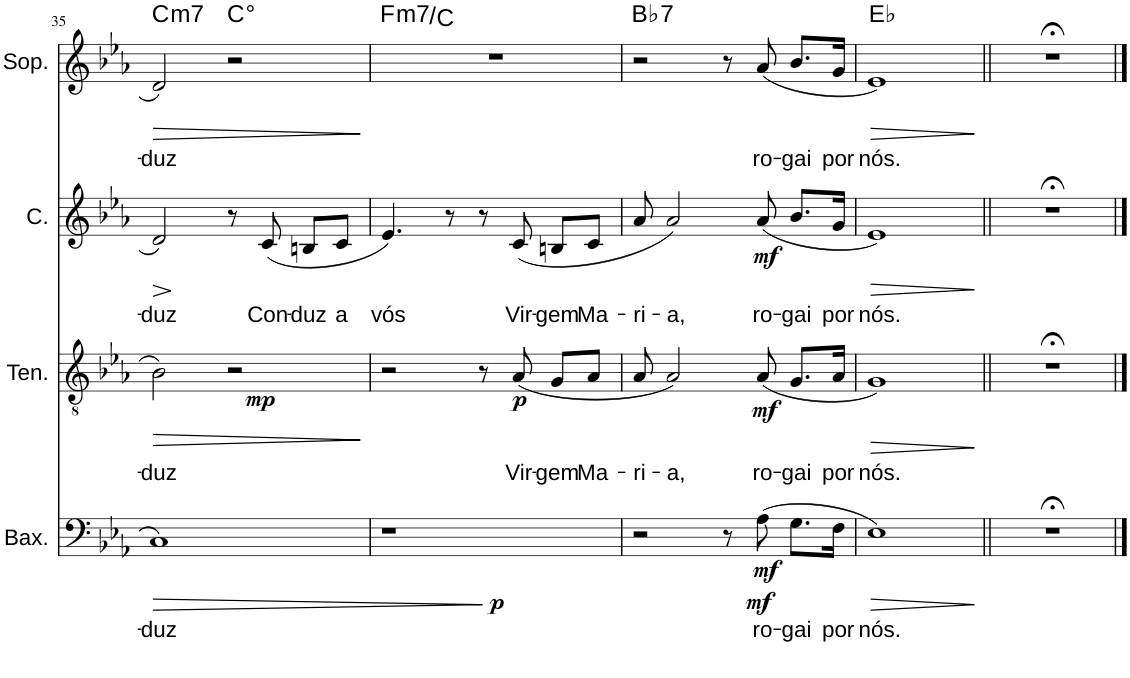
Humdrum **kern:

**kern	**text	**dynam	**kern	**text	**dynam	**kern	**text	**dynam	**kern	**text	**dynam	**harte
*part4	*part4	*part4	*part3	*part3	*part3	*part2	*part2	*part2	*part1	*part1	*part1	*part1
*staff4	*staff4	*staff4	*staff3	*staff3	*staff3	*staff2	*staff2	*staff2	*staff1	*staff1	*staff1	*
*I"Baixo	*	*	*I"Tenor	*	*	*I"Contralto	*	*	*I"Soprano	*	*	*
*I'Bax.	*	*	*I'Ten.	*	*	*I'C.	*	*	*I'Sop.	*	*	*
!!LO:PB:g=z
*clefF4	*	*	*clefGv2	*	*	*clefG2	*	*	*clefG2	*	*	*
*k[b-e-a-]	*	*	*k[b-e-a-]	*	*	*k[b-e-a-]	*	*	*k[b-e-a-]	*	*	*
*M4/4	*	*	*M4/4	*	*	*M4/4	*	*	*M4/4	*	*	*
=35	=35	=35	=35	=35	=35	=35	=35	=35	=35	=35	=35	=35
!	!LO:LY:b	!LO:HP:b	!	!LO:LY:b	!LO:HP:b	!	!LO:LY:b	!LO:HP:b	!	!LO:LY:b	!LO:HP:b	!LO:H:kt=m7
1C	-duz	>	2B-\	-duz	>	2d/	-duz	>	2d/	-duz	>	C:min7
!	!	!	!	!	!LO:DY:b	!	!	!	!	!	!	!LO:H:kt=°
.	.	.	2r	.	mp	8r	.	.	2r	.	.	.
!	!	!	!	!	!	!	!LO:LY:b	!	!	!	!	!
.	.	.	.	.	.	(8c/	Con-	.	.	.	.	.
!	!	!	!	!	!	!	!LO:LY:b	!	!	!	!	!
.	.	.	.	.	.	8Bn/L	-duz	.	.	.	.	.
!	!	!	!	!	!	!	!LO:LY:b	!	!	!	!	!
.	.	.	.	.	.	8c/J	a	.	.	.	.	.
.	.	]	.	.	]	.	.	]	.	.	]	.
=36	=36	=36	=36	=36	=36	=36	=36	=36	=36	=36	=36	=36
!	!	!LO:DY:b	!	!	!	!	!LO:LY:b	!	!	!	!	!LO:H:kt=m7
1r	.	p	2r	.	.	4.e-/)	vós	.	1r	.	.	F:min7/5
.	.	.	.	.	.	8r	.	.	.	.	.	.
.	.	.	8r	.	.	8r	.	.	.	.	.	.
!	!	!	!	!LO:LY:b	!LO:DY:b	!	!LO:LY:b	!	!	!	!	!
.	.	.	(8A-/	Vir-	p	(8c/	Vir-	.	.	.	.	.
!	!	!	!	!LO:LY:b	!	!	!LO:LY:b	!	!	!	!	!
.	.	.	8G/L	-gem	.	8Bn/L	-gem	.	.	.	.	.
!	!	!	!	!LO:LY:b	!	!	!LO:LY:b	!	!	!	!	!
.	.	.	8A-/J	Ma-	.	8c/J	Ma-	.	.	.	.	.
=37	=37	=37	=37	=37	=37	=37	=37	=37	=37	=37	=37	=37
!	!	!	!	!LO:LY:b	!	!	!LO:LY:b	!	!	!	!	!LO:H:kt=7
2r	.	.	8A-/	-ri-	.	8a-/	-ri-	.	2r	.	.	Bb:7
!	!	!	!	!LO:LY:b	!	!	!LO:LY:b	!	!	!	!	!
.	.	.	2A-/)	-a,	.	2a-/)	-a,	.	.	.	.	.
8r	.	.	.	.	.	.	.	.	8r	.	.	.
!	!LO:LY:b	!LO:DY:b	!	!LO:LY:b	!	!	!LO:LY:b	!	!	!LO:LY:b	!	!
!	!	!LO:DY:n=1:b	!	!	!LO:DY:b	!	!	!LO:DY:b	!	!	!	!
(8A-\	ro-	mf mf	(8A-/	ro-	mf	(8a-/	ro-	mf	(8a-/	ro-	.	.
!	!LO:LY:b	!	!	!LO:LY:b	!	!	!LO:LY:b	!	!	!LO:LY:b	!	!
8.G\L	-gai	.	8.G/L	-gai	.	8.b-/L	-gai	.	8.b-/L	-gai	.	.
!	!LO:LY:b	!	!	!LO:LY:b	!	!	!LO:LY:b	!	!	!LO:LY:b	!	!
16F\Jk	por	.	16A-/Jk	por	.	16g/Jk	por	.	16g/Jk	por	.	.
=38	=38	=38	=38	=38	=38	=38	=38	=38	=38	=38	=38	=38
!	!LO:LY:b	!LO:HP:b	!	!LO:LY:b	!LO:HP:b	!	!LO:LY:b	!LO:HP:b	!	!LO:LY:b	!LO:HP:b	!
1E-)	nós.	>	1G)	nós.	>	1e-)	nós.	>	1e-)	nós.	>	Eb:maj
.	.	]	.	.	]	.	.	]	.	.	]	.
=39	=39	=39	=39	=39	=39	=39	=39	=39	=39	=39	=39	=39
1r;<	.	.	1r;<	.	.	1r;<	.	.	1r;<	.	.	.
==	==	==	==	==	==	==	==	==	==	==	==	==
*-	*-	*-	*-	*-	*-	*-	*-	*-	*-	*-	*-	*-
